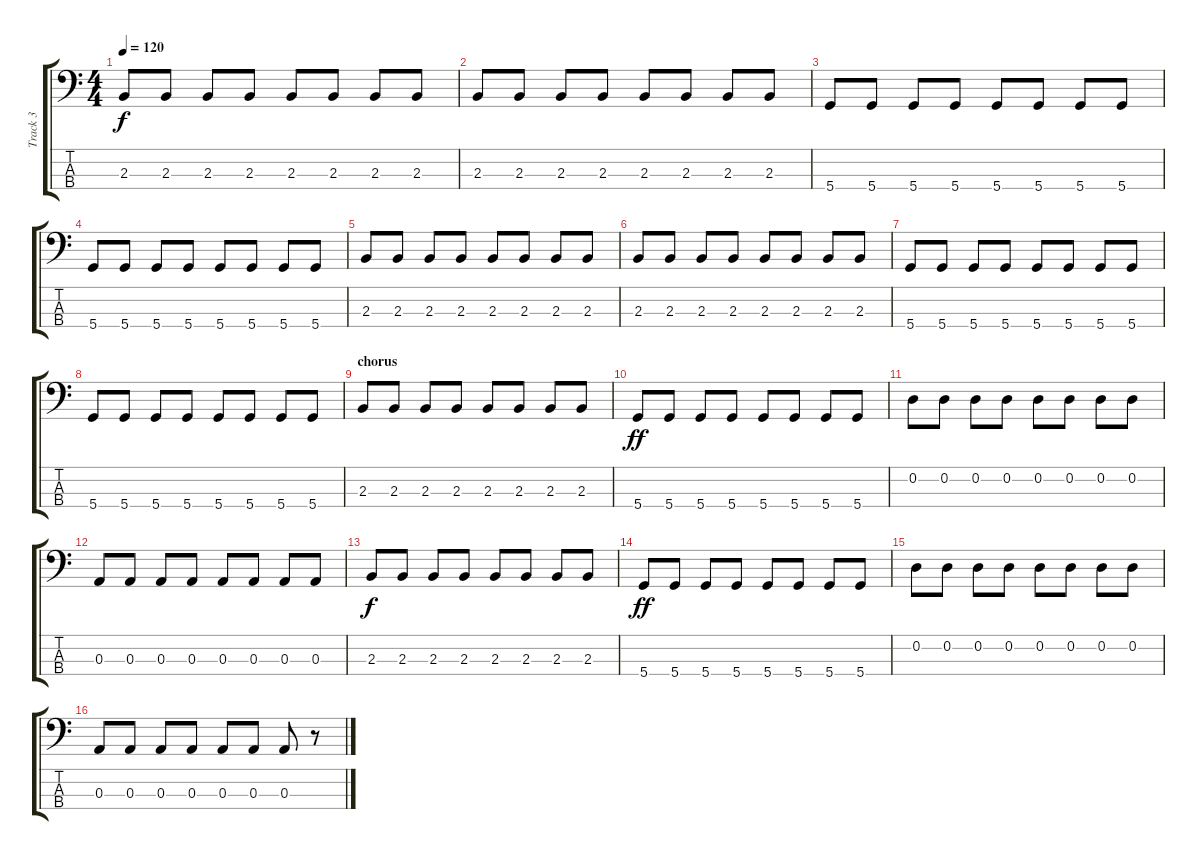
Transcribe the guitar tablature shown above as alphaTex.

\track ("Track 3" "Track 3") {instrument electricbasspick}
\staff {score tabs}
\tuning (G2 D2 A1 D1) {hide}
\ts (4 4)
\tempo 120
\clef f4
\ks c
2.3.8{dy f} 2.3.8 2.3.8 2.3.8 2.3.8 2.3.8 2.3.8 2.3.8 |
2.3.8 2.3.8 2.3.8 2.3.8 2.3.8 2.3.8 2.3.8 2.3.8 |
5.4.8 5.4.8 5.4.8 5.4.8 5.4.8 5.4.8 5.4.8 5.4.8 |
5.4.8 5.4.8 5.4.8 5.4.8 5.4.8 5.4.8 5.4.8 5.4.8 |
2.3.8 2.3.8 2.3.8 2.3.8 2.3.8 2.3.8 2.3.8 2.3.8 |
2.3.8 2.3.8 2.3.8 2.3.8 2.3.8 2.3.8 2.3.8 2.3.8 |
5.4.8 5.4.8 5.4.8 5.4.8 5.4.8 5.4.8 5.4.8 5.4.8 |
5.4.8 5.4.8 5.4.8 5.4.8 5.4.8 5.4.8 5.4.8 5.4.8 |
\section ("" "chorus")
2.3.8 2.3.8 2.3.8 2.3.8 2.3.8 2.3.8 2.3.8 2.3.8 |
5.4.8{dy ff} 5.4.8 5.4.8 5.4.8 5.4.8 5.4.8 5.4.8 5.4.8 |
0.2.8 0.2.8 0.2.8 0.2.8 0.2.8 0.2.8 0.2.8 0.2.8 |
0.3.8 0.3.8 0.3.8 0.3.8 0.3.8 0.3.8 0.3.8 0.3.8 |
2.3.8{dy f} 2.3.8 2.3.8 2.3.8 2.3.8 2.3.8 2.3.8 2.3.8 |
5.4.8{dy ff} 5.4.8 5.4.8 5.4.8 5.4.8 5.4.8 5.4.8 5.4.8 |
0.2.8 0.2.8 0.2.8 0.2.8 0.2.8 0.2.8 0.2.8 0.2.8 |
0.3.8 0.3.8 0.3.8 0.3.8 0.3.8 0.3.8 0.3.8 r.8
